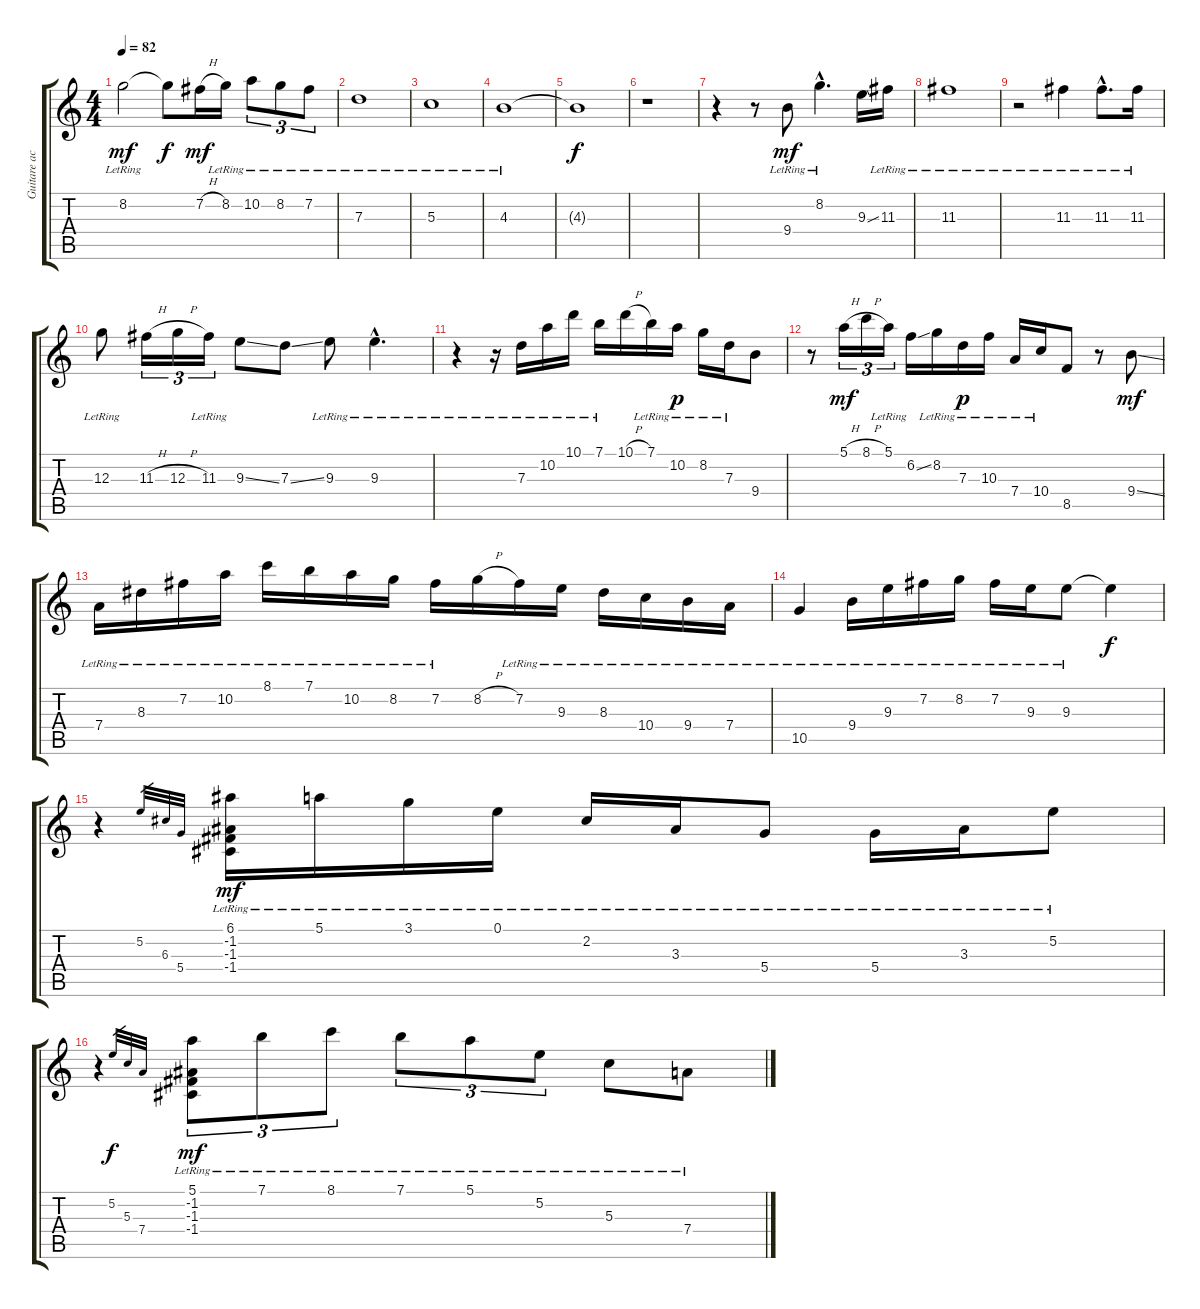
\track ("Guitare acoustique" "Guitare ac") {instrument acousticguitarnylon}
\staff {score tabs}
\tuning (E4 B3 G3 D3 A2 E2) {hide}
\ts (4 4)
\tempo 82
\clef g2
\ks c
8.2{lr}.2{dy mf} 8.2{t}.8{dy f} 7.2{h}.16{dy mf} 8.2{lr}.16 10.2{lr}.8{tu (3 2)} 8.2{lr}.8{tu (3 2)} 7.2{lr}.8{tu (3 2)} |
7.3{lr}.1 |
5.3{lr}.1 |
4.3{lr}.1 |
4.3{t}.1{dy f} |
r.1 |
r.4 r.8 9.4{lr}.8{dy mf} 8.2{hac lr}.4{d} 9.3{ss}.16 11.3{lr}.16 |
11.3{lr}.1 |
r.2 11.3{lr}.4 11.3{hac lr}.8{d} 11.3{lr}.16 |
12.3{lr}.8 11.3{h}.16{tu (3 2)} 12.3{h}.16{tu (3 2)} 11.3{lr}.16{tu (3 2)} 9.3{ss}.8 7.3{ss}.8 9.3{lr}.8 9.3{hac lr}.4{d} |
r.4 r.16 7.3{lr}.16 10.2{lr}.16 10.1{lr}.16 7.1{lr}.16 10.1{h}.16 7.1{lr}.16 10.2{lr}.16{dy p} 8.2{lr}.16 7.3{lr}.16 9.4.8 |
r.8 5.1{h}.16{tu (3 2) dy mf} 8.1{h}.16{tu (3 2)} 5.1{lr}.16{tu (3 2)} 6.2{ss}.16 8.2{lr}.16 7.3{lr}.16{dy p} 10.3{lr}.16 7.4{lr}.16 10.4{lr}.16 8.5.8 r.8 9.4{ss}.8{dy mf} |
7.4{lr}.16 8.3{lr}.16 7.2{lr}.16 10.2{lr}.16 8.1{lr}.16 7.1{lr}.16 10.2{lr}.16 8.2{lr}.16 7.2{lr}.16 8.2{h}.16 7.2{lr}.16 9.3{lr}.16 8.3{lr}.16 10.4{lr}.16 9.4{lr}.16 7.4{lr}.16 |
10.5{lr}.4 9.4{lr}.16 9.3{lr}.16 7.2{lr}.16 8.2{lr}.16 7.2{lr}.16 9.3{lr}.16 9.3{lr}.8 9.3{t}.4{dy f} |
r.4 5.2.32{gr} 6.3.32{gr} 5.4.32{gr} (6.1{lr} -1.2 -1.3 -1.4).16{dy mf} 5.1{lr}.16 3.1{lr}.16 0.1{lr}.16 2.2{lr}.16 3.3{lr}.16 5.4{lr}.8 5.4{lr}.16 3.3{lr}.16 5.2{lr}.8 |
r.4 5.2.32{gr dy f} 5.3.32{gr} 7.4.32{gr} (5.1{lr} -1.2 -1.3 -1.4).8{tu (3 2) dy mf} 7.1{lr}.8{tu (3 2)} 8.1{lr}.8{tu (3 2)} 7.1{lr}.8{tu (3 2)} 5.1{lr}.8{tu (3 2)} 5.2{lr}.8{tu (3 2)} 5.3{lr}.8 7.4{lr}.8
